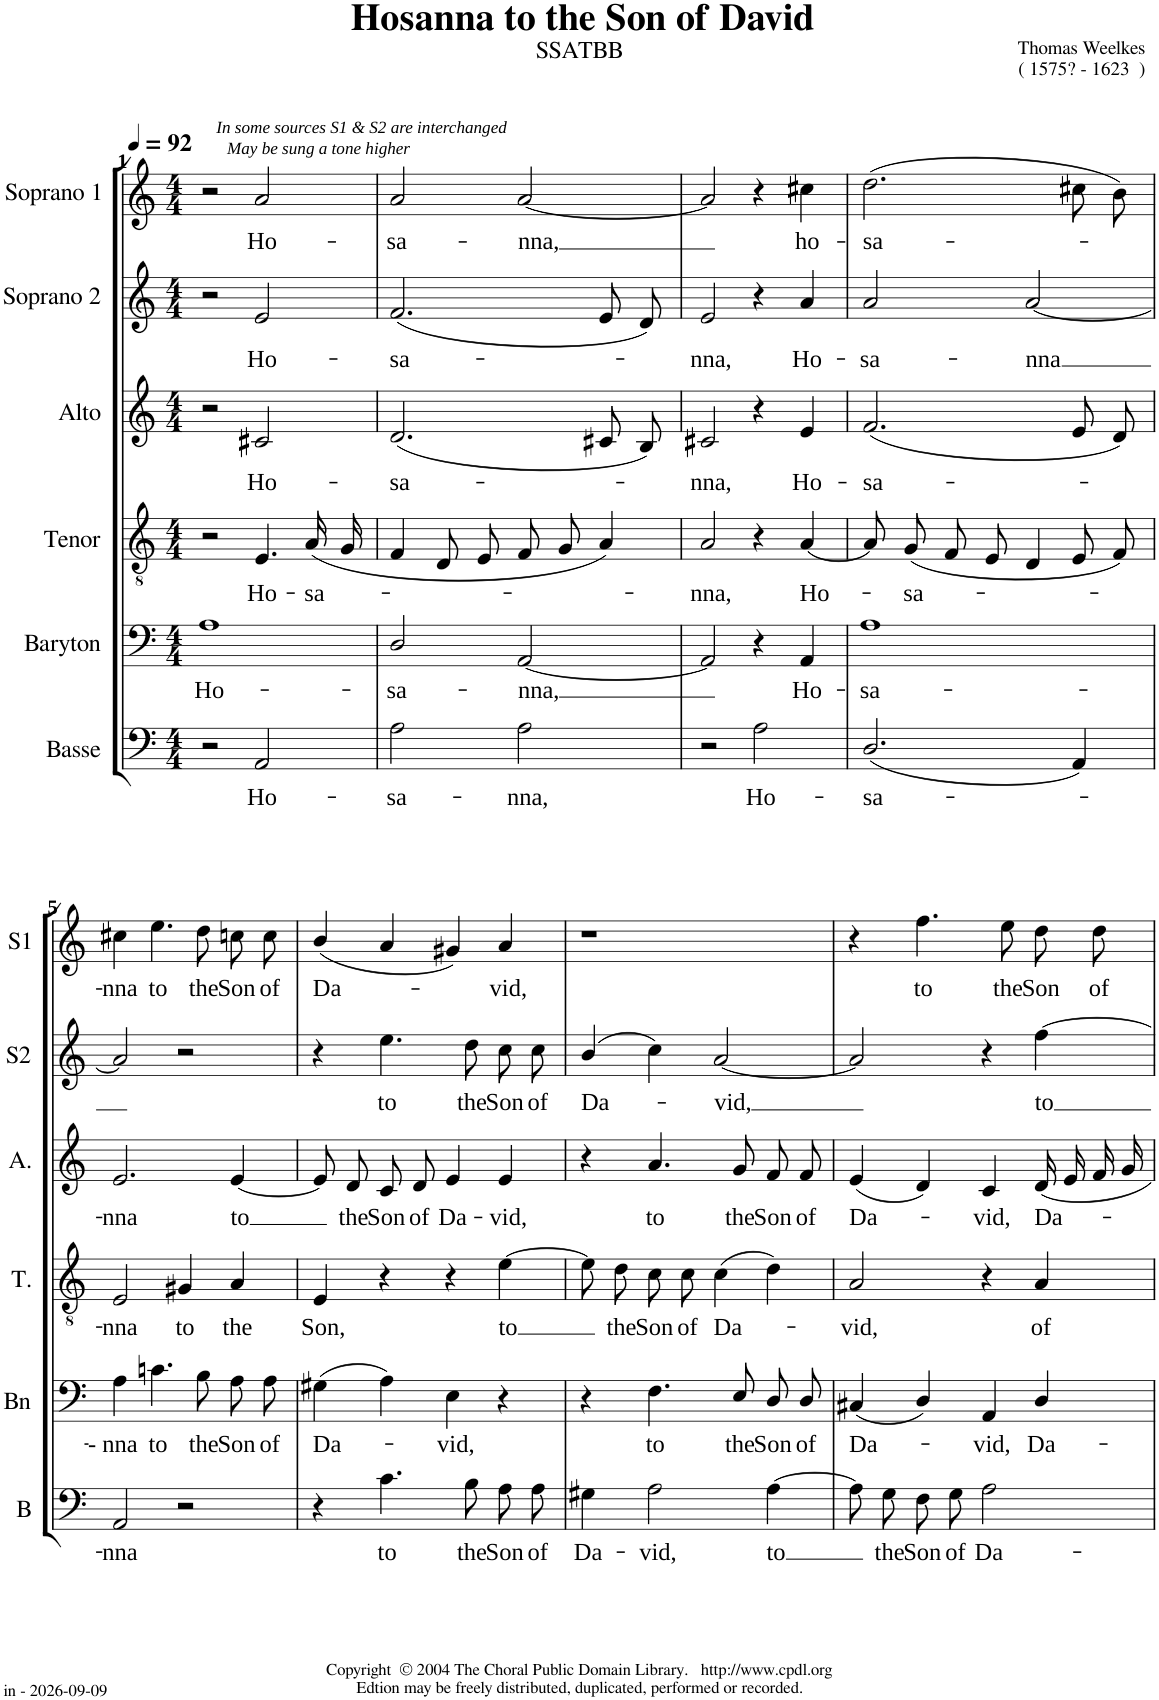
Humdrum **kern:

**kern	**text	**kern	**text	**kern	**text	**kern	**text	**kern	**text	**kern	**text
*part6	*part6	*part5	*part5	*part4	*part4	*part3	*part3	*part2	*part2	*part1	*part1
*staff6	*staff6	*staff5	*staff5	*staff4	*staff4	*staff3	*staff3	*staff2	*staff2	*staff1	*staff1
*I"Basse	*	*I"Baryton	*	*I"Tenor	*	*I"Alto	*	*I"Soprano 2	*	*I"Soprano 1	*
*I'B	*	*I'Bn	*	*I'T.	*	*I'A.	*	*I'S2	*	*I'S1	*
*clefF4	*	*clefF4	*	*clefGv2	*	*clefG2	*	*clefG2	*	*clefG2	*
*	*	*	*	*Trd7c12	*	*	*	*	*	*	*
*k[]	*	*k[]	*	*k[]	*	*k[]	*	*k[]	*	*k[]	*
*M4/4	*	*M4/4	*	*M4/4	*	*M4/4	*	*M4/4	*	*M4/4	*
*MM92	*	*MM92	*	*MM92	*	*MM92	*	*MM92	*	*MM92	*
=1	=1	=1	=1	=1	=1	=1	=1	=1	=1	=1	=1
!	!	!	!	!	!	!	!	!	!	!LO:TX:a:i:t=May be sung a tone higher	!
!	!	!	!	!	!	!	!	!	!	!LO:TX:a:i:t=In some sources S1 & S2 are interchanged	!
!	!	!	!LO:LY:b	!	!	!	!	!	!	!	!
2r	.	1A	Ho-	2r	.	2r	.	2r	.	2r	.
!	!LO:LY:b	!	!	!	!LO:LY:b	!	!LO:LY:b	!	!LO:LY:b	!	!LO:LY:b
2AA/	Ho-	.	.	4.E/	Ho-	2c#X/	Ho-	2e/	Ho-	2a/	Ho-
!	!	!	!	!	!LO:LY:b	!	!	!	!	!	!
.	.	.	.	(16A/LL	-sa-	.	.	.	.	.	.
.	.	.	.	16G/JJ	.	.	.	.	.	.	.
=2	=2	=2	=2	=2	=2	=2	=2	=2	=2	=2	=2
!	!LO:LY:b	!	!LO:LY:b	!	!	!	!LO:LY:b	!	!LO:LY:b	!	!LO:LY:b
2A\	-sa-	2D/	-sa-	4F/	.	(2.d/	-sa-	(2.f/	-sa-	2a/	-sa-
.	.	.	.	8D/L	.	.	.	.	.	.	.
.	.	.	.	8E/J	.	.	.	.	.	.	.
!	!LO:LY:b	!	!LO:LY:b	!	!	!	!	!	!	!	!LO:LY:b
2A\	-nna,	[2AA/	-nna,	8F/L	.	.	.	.	.	[2a/	-nna,
.	.	.	.	8G/J	.	.	.	.	.	.	.
.	.	.	.	4A/)	.	8c#X/L	.	8e/L	.	.	.
.	.	.	.	.	.	8B/J)	.	8d/J)	.	.	.
=3	=3	=3	=3	=3	=3	=3	=3	=3	=3	=3	=3
!	!	!	!	!	!LO:LY:b	!	!LO:LY:b	!	!LO:LY:b	!	!
2r	.	2AA/]	.	2A/	-nna,	2c#X/	-nna,	2e/	-nna,	2a/]	.
!	!LO:LY:b	!	!	!	!	!	!	!	!	!	!
2A\	Ho-	4r	.	4r	.	4r	.	4r	.	4r	.
!	!	!	!LO:LY:b	!	!LO:LY:b	!	!LO:LY:b	!	!LO:LY:b	!	!LO:LY:b
.	.	4AA/	Ho-	[4A/	Ho-	4e/	Ho-	4a/	Ho-	4cc#X\	ho-
=4	=4	=4	=4	=4	=4	=4	=4	=4	=4	=4	=4
!	!LO:LY:b	!	!LO:LY:b	!	!	!	!LO:LY:b	!	!LO:LY:b	!	!LO:LY:b
(2.D/	-sa-	1A	-sa-	8A/L]	.	(2.f/	-sa-	2a/	-sa-	(2.dd\	-sa-
!	!	!	!	!	!LO:LY:b	!	!	!	!	!	!
.	.	.	.	(8G/J	-sa-	.	.	.	.	.	.
.	.	.	.	8F/L	.	.	.	.	.	.	.
.	.	.	.	8E/J	.	.	.	.	.	.	.
!	!	!	!	!	!	!	!	!	!LO:LY:b	!	!
.	.	.	.	4D/	.	.	.	[2a/	-nna	.	.
4AA/)	.	.	.	8E/L	.	8e/L	.	.	.	8cc#X\L	.
.	.	.	.	8F/J)	.	8d/J)	.	.	.	8b\J)	.
!!LO:LB:g=z
=5	=5	=5	=5	=5	=5	=5	=5	=5	=5	=5	=5
!	!LO:LY:b	!	!LO:LY:b	!	!LO:LY:b	!	!LO:LY:b	!	!	!	!LO:LY:b
2AA/	-nna	4A\	-- nna	2E/	-nna	2.e/	-nna	2a/]	.	4cc#X\	-nna
!	!	!	!LO:LY:b	!	!	!	!	!	!	!	!LO:LY:b
.	.	4.cn\	to	.	.	.	.	.	.	4.ee\	to
!	!	!	!	!	!LO:LY:b	!	!	!	!	!	!
2r	.	.	.	4G#X/	to	.	.	2r	.	.	.
!	!	!	!LO:LY:b	!	!	!	!	!	!	!	!LO:LY:b
.	.	8B\	the	.	.	.	.	.	.	8dd\	the
!	!	!	!LO:LY:b	!	!LO:LY:b	!	!LO:LY:b	!	!	!	!LO:LY:b
.	.	8A\L	Son	4A/	the	[4e/	to	.	.	8ccn\L	Son
!	!	!	!LO:LY:b	!	!	!	!	!	!	!	!LO:LY:b
.	.	8A\J	of	.	.	.	.	.	.	8cc\J	of
=6	=6	=6	=6	=6	=6	=6	=6	=6	=6	=6	=6
!	!	!	!LO:LY:b	!	!LO:LY:b	!	!	!	!	!	!LO:LY:b
4r	.	(4G#X\	Da-	4E/	Son,	8e/L]	.	4r	.	(4b/	Da-
!	!	!	!	!	!	!	!LO:LY:b	!	!	!	!
.	.	.	.	.	.	8d/J	the	.	.	.	.
!	!LO:LY:b	!	!	!	!	!	!LO:LY:b	!	!LO:LY:b	!	!
4.c\	to	4A\)	.	4r	.	8c/L	Son	4.ee\	to	4a/	.
!	!	!	!	!	!	!	!LO:LY:b	!	!	!	!
.	.	.	.	.	.	8d/J	of	.	.	.	.
!	!	!	!LO:LY:b	!	!	!	!LO:LY:b	!	!	!	!
.	.	4E\	-vid,	4r	.	4e/	Da-	.	.	4g#X/)	.
!	!LO:LY:b	!	!	!	!	!	!	!	!LO:LY:b	!	!
8B\	the	.	.	.	.	.	.	8dd\	the	.	.
!	!LO:LY:b	!	!	!	!LO:LY:b	!	!LO:LY:b	!	!LO:LY:b	!	!LO:LY:b
8A\L	Son	4r	.	[4e\	to	4e/	-vid,	8cc\L	Son	4a/	-vid,
!	!LO:LY:b	!	!	!	!	!	!	!	!LO:LY:b	!	!
8A\J	of	.	.	.	.	.	.	8cc\J	of	.	.
=7	=7	=7	=7	=7	=7	=7	=7	=7	=7	=7	=7
!	!LO:LY:b	!	!	!	!	!	!	!	!LO:LY:b	!	!
4G#X\	Da-	4r	.	8e\L]	.	4r	.	(4b/	Da-	1r	.
!	!	!	!	!	!LO:LY:b	!	!	!	!	!	!
.	.	.	.	8d\J	the	.	.	.	.	.	.
!	!LO:LY:b	!	!LO:LY:b	!	!LO:LY:b	!	!LO:LY:b	!	!	!	!
2A\	-vid,	4.F\	to	8c\L	Son	4.a/	to	4cc\)	.	.	.
!	!	!	!	!	!LO:LY:b	!	!	!	!	!	!
.	.	.	.	8c\J	of	.	.	.	.	.	.
!	!	!	!	!	!LO:LY:b	!	!	!	!LO:LY:b	!	!
.	.	.	.	(4c\	Da-	.	.	[2a/	-vid,	.	.
!	!	!	!LO:LY:b	!	!	!	!LO:LY:b	!	!	!	!
.	.	8E/	the	.	.	8g/	the	.	.	.	.
!	!LO:LY:b	!	!LO:LY:b	!	!	!	!LO:LY:b	!	!	!	!
[4A\	to	8D/L	Son	4d\)	.	8f/L	Son	.	.	.	.
!	!	!	!LO:LY:b	!	!	!	!LO:LY:b	!	!	!	!
.	.	8D/J	of	.	.	8f/J	of	.	.	.	.
=8	=8	=8	=8	=8	=8	=8	=8	=8	=8	=8	=8
!	!	!	!LO:LY:b	!	!LO:LY:b	!	!LO:LY:b	!	!	!	!
8A\L]	.	(4C#X/	Da-	2A/	-vid,	(4e/	Da-	2a/]	.	4r	.
!	!LO:LY:b	!	!	!	!	!	!	!	!	!	!
8G\J	the	.	.	.	.	.	.	.	.	.	.
!	!LO:LY:b	!	!	!	!	!	!	!	!	!	!LO:LY:b
8F\L	Son	4D/)	.	.	.	4d/)	.	.	.	4.ff\	to
!	!LO:LY:b	!	!	!	!	!	!	!	!	!	!
8G\J	of	.	.	.	.	.	.	.	.	.	.
!	!LO:LY:b	!	!LO:LY:b	!	!	!	!LO:LY:b	!	!	!	!
2A\	Da-	4AA/	-vid,	4r	.	4c/	-vid,	4r	.	.	.
!	!	!	!	!	!	!	!	!	!	!	!LO:LY:b
.	.	.	.	.	.	.	.	.	.	8ee\	the
!	!	!	!LO:LY:b	!	!LO:LY:b	!	!LO:LY:b	!	!LO:LY:b	!	!LO:LY:b
.	.	4D/	Da-	4A/	of	16d/LL	Da-	[4ff\	to	8dd\L	Son
.	.	.	.	.	.	16e/J	.	.	.	.	.
!	!	!	!	!	!	!	!	!	!	!	!LO:LY:b
.	.	.	.	.	.	16f/L	.	.	.	8dd\J	of
.	.	.	.	.	.	16g/JJ	.	.	.	.	.
=	=	=	=	=	=	=	=	=	=	=	=
*-	*-	*-	*-	*-	*-	*-	*-	*-	*-	*-	*-
